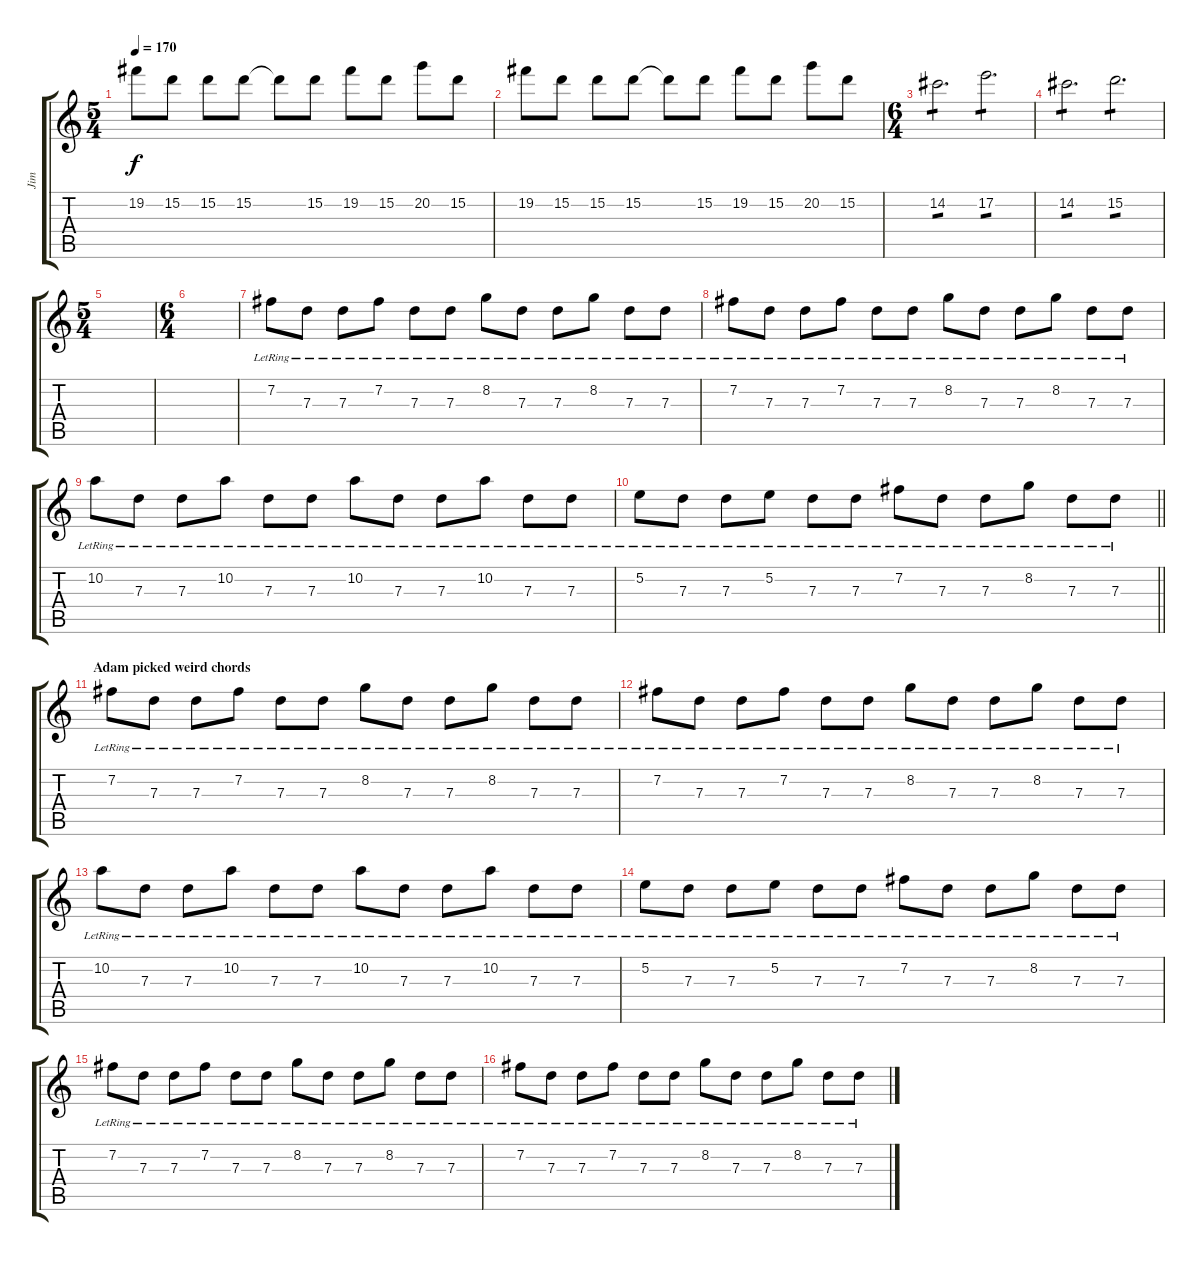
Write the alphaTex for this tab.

\track ("Jim" "Jim") {instrument electricguitarjazz}
\staff {score tabs}
\tuning (E4 B3 G3 D3 A2 D2) {hide}
\ts (5 4)
\tempo 170
\clef g2
\ks c
19.2.8{dy f} 15.2.8 15.2.8 15.2.8 15.2{t}.8 15.2.8 19.2.8 15.2.8 20.2.8 15.2.8 |
19.2.8 15.2.8 15.2.8 15.2.8 15.2{t}.8 15.2.8 19.2.8 15.2.8 20.2.8 15.2.8 |
\ts (6 4)
14.2.2{d tp 1} 17.2.2{d tp 1} |
14.2.2{d tp 1} 15.2.2{d tp 1} |
\ts (5 4)
|
\ts (6 4)
|
7.2{lr}.8{instrument electricguitarjazz} 7.3{lr}.8 7.3{lr}.8 7.2{lr}.8 7.3{lr}.8 7.3{lr}.8 8.2{lr}.8 7.3{lr}.8 7.3{lr}.8 8.2{lr}.8 7.3{lr}.8 7.3{lr}.8 |
7.2{lr}.8 7.3{lr}.8 7.3{lr}.8 7.2{lr}.8 7.3{lr}.8 7.3{lr}.8 8.2{lr}.8 7.3{lr}.8 7.3{lr}.8 8.2{lr}.8 7.3{lr}.8 7.3{lr}.8 |
10.2{lr}.8 7.3{lr}.8 7.3{lr}.8 10.2{lr}.8 7.3{lr}.8 7.3{lr}.8 10.2{lr}.8 7.3{lr}.8 7.3{lr}.8 10.2{lr}.8 7.3{lr}.8 7.3{lr}.8 |
\barLineRight lightlight
5.2{lr}.8 7.3{lr}.8 7.3{lr}.8 5.2{lr}.8 7.3{lr}.8 7.3{lr}.8 7.2{lr}.8 7.3{lr}.8 7.3{lr}.8 8.2{lr}.8 7.3{lr}.8 7.3{lr}.8 |
\section ("" "Adam picked weird chords")
7.2{lr}.8{instrument electricguitarjazz} 7.3{lr}.8 7.3{lr}.8 7.2{lr}.8 7.3{lr}.8 7.3{lr}.8 8.2{lr}.8 7.3{lr}.8 7.3{lr}.8 8.2{lr}.8 7.3{lr}.8 7.3{lr}.8 |
7.2{lr}.8 7.3{lr}.8 7.3{lr}.8 7.2{lr}.8 7.3{lr}.8 7.3{lr}.8 8.2{lr}.8 7.3{lr}.8 7.3{lr}.8 8.2{lr}.8 7.3{lr}.8 7.3{lr}.8 |
10.2{lr}.8 7.3{lr}.8 7.3{lr}.8 10.2{lr}.8 7.3{lr}.8 7.3{lr}.8 10.2{lr}.8 7.3{lr}.8 7.3{lr}.8 10.2{lr}.8 7.3{lr}.8 7.3{lr}.8 |
5.2{lr}.8 7.3{lr}.8 7.3{lr}.8 5.2{lr}.8 7.3{lr}.8 7.3{lr}.8 7.2{lr}.8 7.3{lr}.8 7.3{lr}.8 8.2{lr}.8 7.3{lr}.8 7.3{lr}.8 |
7.2{lr}.8{instrument electricguitarjazz} 7.3{lr}.8 7.3{lr}.8 7.2{lr}.8 7.3{lr}.8 7.3{lr}.8 8.2{lr}.8 7.3{lr}.8 7.3{lr}.8 8.2{lr}.8 7.3{lr}.8 7.3{lr}.8 |
7.2{lr}.8 7.3{lr}.8 7.3{lr}.8 7.2{lr}.8 7.3{lr}.8 7.3{lr}.8 8.2{lr}.8 7.3{lr}.8 7.3{lr}.8 8.2{lr}.8 7.3{lr}.8 7.3{lr}.8
